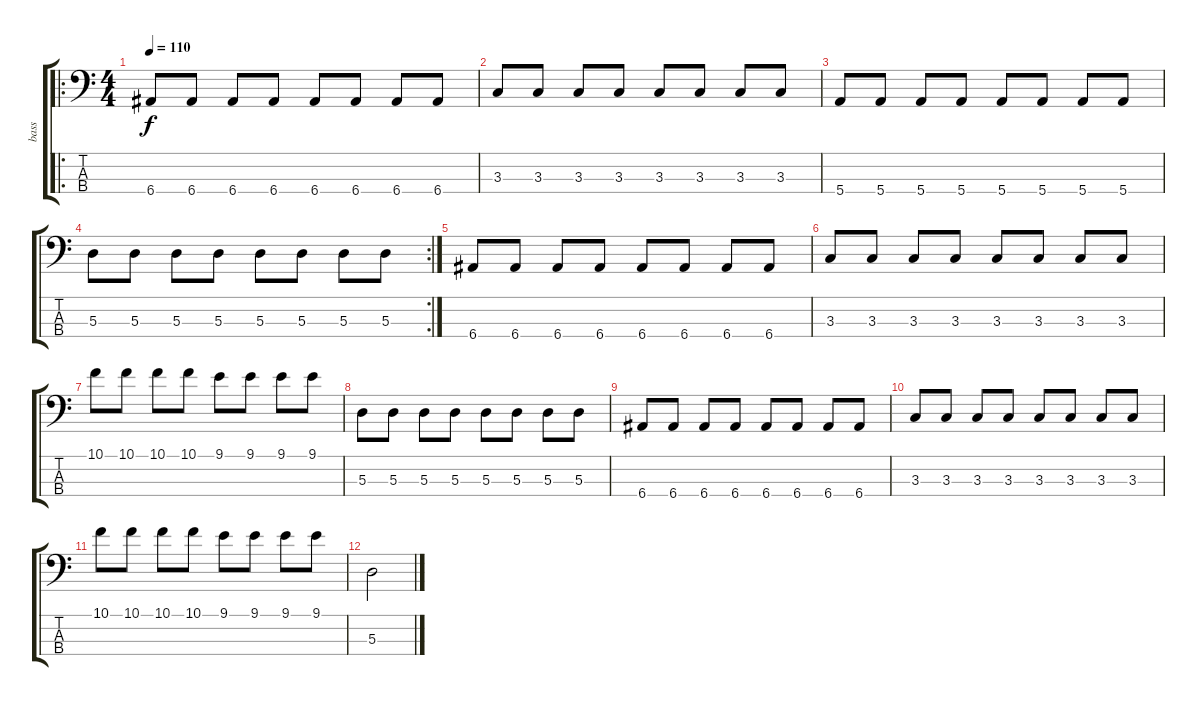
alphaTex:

\track ("bass" "bass") {instrument electricbassfinger}
\staff {score tabs}
\tuning (G2 D2 A1 E1) {hide}
\ro
\ts (4 4)
\tempo 110
\clef f4
\ks c
6.4.8{dy f} 6.4.8 6.4.8 6.4.8 6.4.8 6.4.8 6.4.8 6.4.8 |
3.3.8 3.3.8 3.3.8 3.3.8 3.3.8 3.3.8 3.3.8 3.3.8 |
5.4.8 5.4.8 5.4.8 5.4.8 5.4.8 5.4.8 5.4.8 5.4.8 |
\rc 2
5.3.8 5.3.8 5.3.8 5.3.8 5.3.8 5.3.8 5.3.8 5.3.8 |
6.4.8 6.4.8 6.4.8 6.4.8 6.4.8 6.4.8 6.4.8 6.4.8 |
3.3.8 3.3.8 3.3.8 3.3.8 3.3.8 3.3.8 3.3.8 3.3.8 |
10.1.8 10.1.8 10.1.8 10.1.8 9.1.8 9.1.8 9.1.8 9.1.8 |
5.3.8 5.3.8 5.3.8 5.3.8 5.3.8 5.3.8 5.3.8 5.3.8 |
6.4.8 6.4.8 6.4.8 6.4.8 6.4.8 6.4.8 6.4.8 6.4.8 |
3.3.8 3.3.8 3.3.8 3.3.8 3.3.8 3.3.8 3.3.8 3.3.8 |
10.1.8 10.1.8 10.1.8 10.1.8 9.1.8 9.1.8 9.1.8 9.1.8 |
5.3.2
